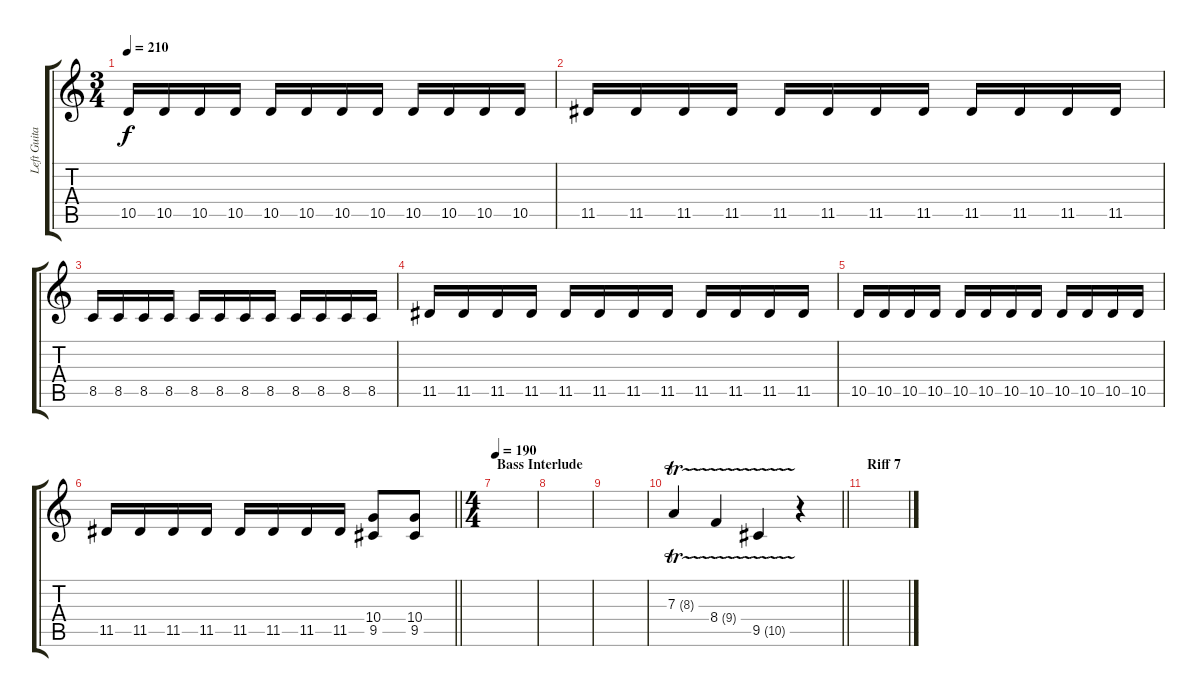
\track ("Left Guitar" "Left Guita") {instrument distortionguitar}
\staff {score tabs}
\tuning (B3 Gb3 D3 A2 E2 B1) {hide}
\ts (3 4)
\tempo 210
\clef g2
\ks c
10.5.16{dy f} 10.5.16 10.5.16 10.5.16 10.5.16 10.5.16 10.5.16 10.5.16 10.5.16 10.5.16 10.5.16 10.5.16 |
11.5.16 11.5.16 11.5.16 11.5.16 11.5.16 11.5.16 11.5.16 11.5.16 11.5.16 11.5.16 11.5.16 11.5.16 |
8.5.16 8.5.16 8.5.16 8.5.16 8.5.16 8.5.16 8.5.16 8.5.16 8.5.16 8.5.16 8.5.16 8.5.16 |
11.5.16 11.5.16 11.5.16 11.5.16 11.5.16 11.5.16 11.5.16 11.5.16 11.5.16 11.5.16 11.5.16 11.5.16 |
10.5.16 10.5.16 10.5.16 10.5.16 10.5.16 10.5.16 10.5.16 10.5.16 10.5.16 10.5.16 10.5.16 10.5.16 |
\barLineRight lightlight
11.5.16 11.5.16 11.5.16 11.5.16 11.5.16 11.5.16 11.5.16 11.5.16 (10.4 9.5).8 (10.4 9.5).8 |
\ts (4 4)
\section ("" "Bass Interlude")
\tempo 190
|
|
|
\barLineRight lightlight
7.3{tr (8 16)}.4 8.4{tr (9 16)}.4 9.5{tr (10 16)}.4 r.4 |
\section ("" "Riff 7")
